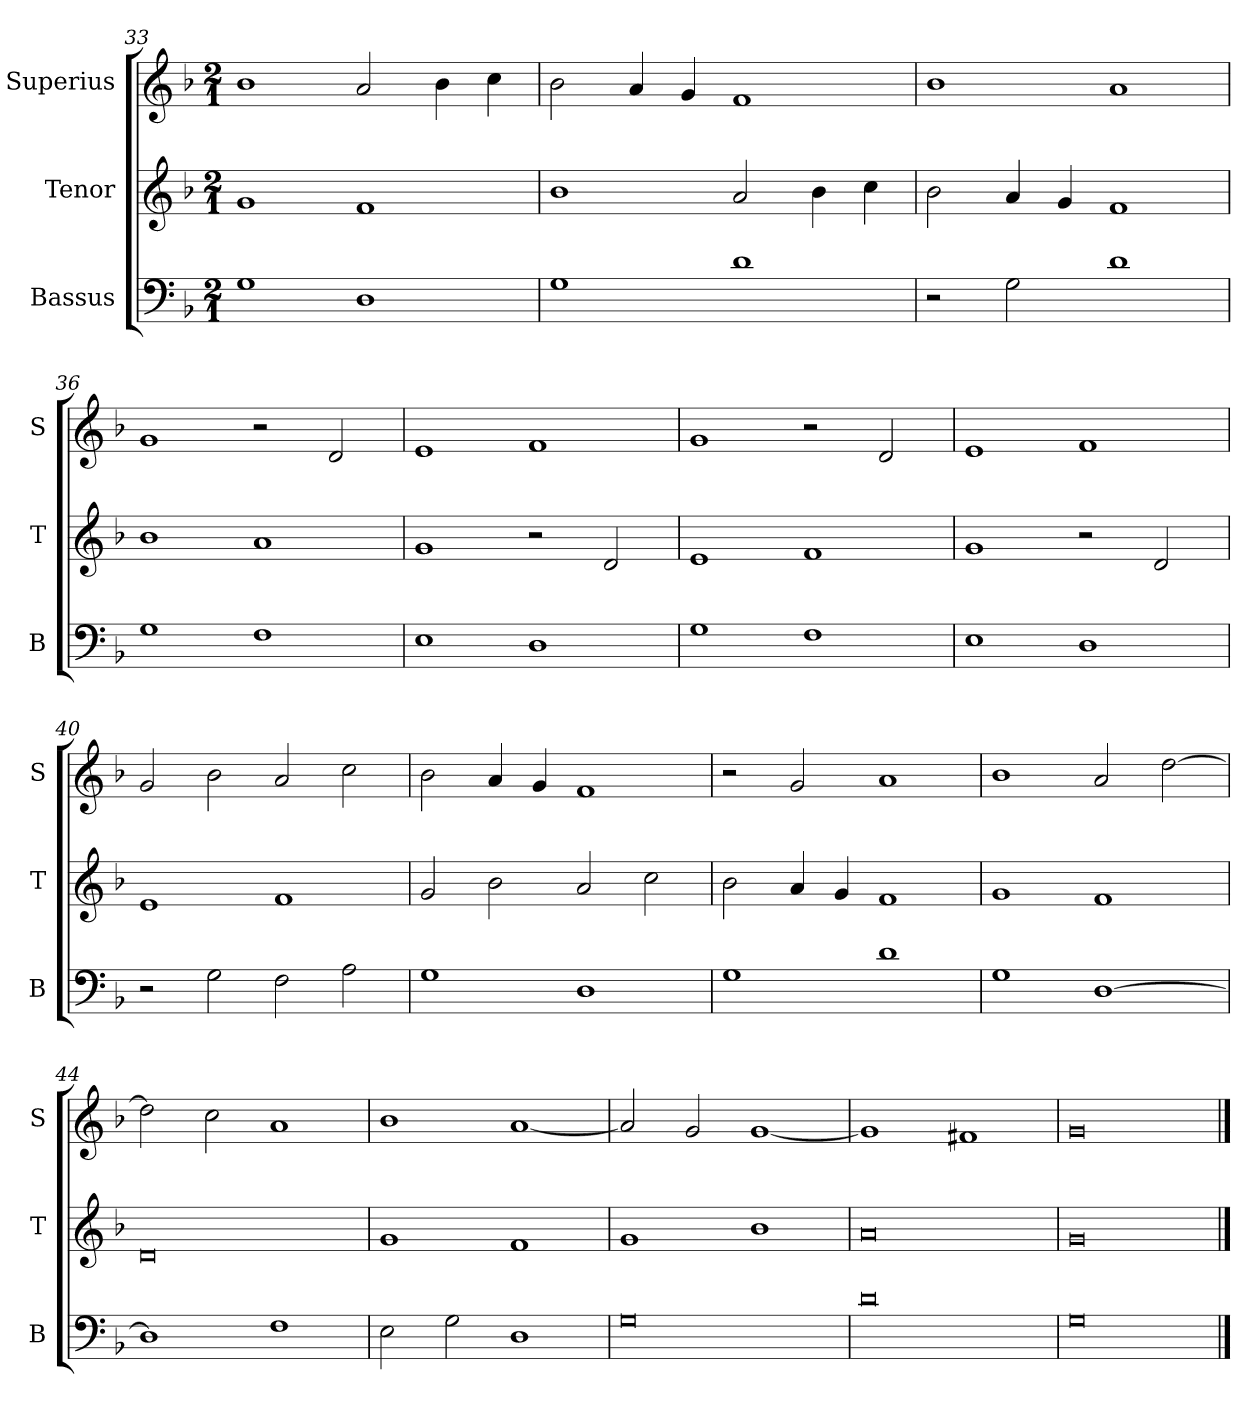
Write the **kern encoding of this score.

**kern	**kern	**kern
*part3	*part2	*part1
*staff3	*staff2	*staff1
*I"Bassus	*I"Tenor	*I"Superius
*I'B	*I'T	*I'S
*clefF4	*clefG2	*clefG2
*k[b-]	*k[b-]	*k[b-]
*M2/1	*M2/1	*M2/1
=33	=33	=33
1G	1g	1b-
1D	1f	2a
.	.	4b-
.	.	4cc
=34	=34	=34
1G	1b-	2b-
.	.	4a
.	.	4g
1d	2a	1f
.	4b-	.
.	4cc	.
=35	=35	=35
2r	2b-	1b-
2G	4a	.
.	4g	.
1d	1f	1a
=36	=36	=36
1G	1b-	1g
1F	1a	2r
.	.	2d
=37	=37	=37
1E	1g	1e
1D	2r	1f
.	2d	.
=38	=38	=38
1G	1e	1g
1F	1f	2r
.	.	2d
=39	=39	=39
1E	1g	1e
1D	2r	1f
.	2d	.
=40	=40	=40
2r	1e	2g
2G	.	2b-
2F	1f	2a
2A	.	2cc
=41	=41	=41
1G	2g	2b-
.	2b-	4a
.	.	4g
1D	2a	1f
.	2cc	.
=42	=42	=42
1G	2b-	2r
.	4a	2g
.	4g	.
1d	1f	1a
=43	=43	=43
1G	1g	1b-
[1D	1f	2a
.	.	[2dd
=44	=44	=44
1D]	0d	2dd]
.	.	2cc
1F	.	1a
=45	=45	=45
2E	1g	1b-
2G	.	.
1D	1f	[1a
=46	=46	=46
0G	1g	2a]
.	.	2g
.	1b-	[1g
=47	=47	=47
0d	0a	1g]
.	.	1f#X
=48	=48	=48
0G	0g	0g
==	==	==
*-	*-	*-
